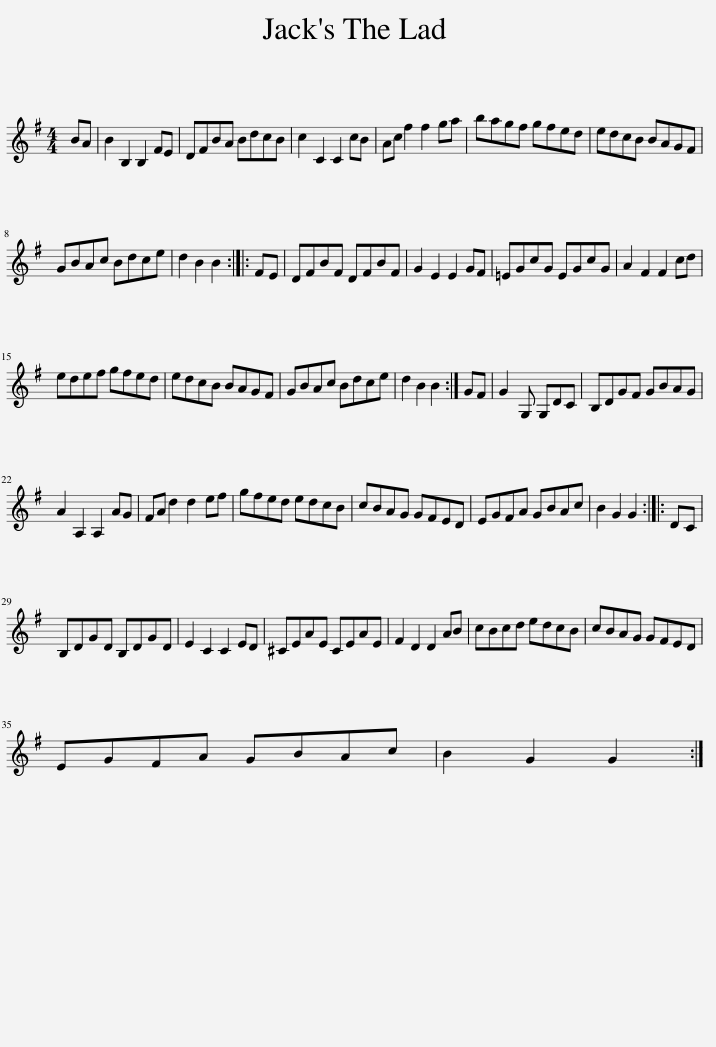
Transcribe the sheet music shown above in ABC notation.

X:1
L:1/8
M:4/4
I:linebreak $
K:G
V:1 treble
V:1
 BA | B2 B,2 B,2 FE | DFBA BdcB | c2 C2 C2 cB | Ac f2 f2 ga | %5
 bagf gfed | edcB BAGF |$ GBAc Bdce | d2 B2 B2 :: FE | %10
 DFBF DFBF | G2 E2 E2 GF | =EGcG EGcG | A2 F2 F2 cd |$ edef gfed | %15
 edcB BAGF | GBAc Bdce | d2 B2 B2 :| GF | G2 G, G,DC | %20
 B,DGF GBAG |$ A2 A,2 A,2 AG | FA d2 d2 ef | gfed edcB | cBAG GFED | %25
 EGFA GBAc | B2 G2 G2 :: DC |$ B,DGD B,DGD | E2 C2 C2 ED | %30
 ^CEAE CEAE | F2 D2 D2 AB | cBcd edcB | cBAG GFED |$ EGFA GBAc | %35
 B2 G2 G2 :| %36
